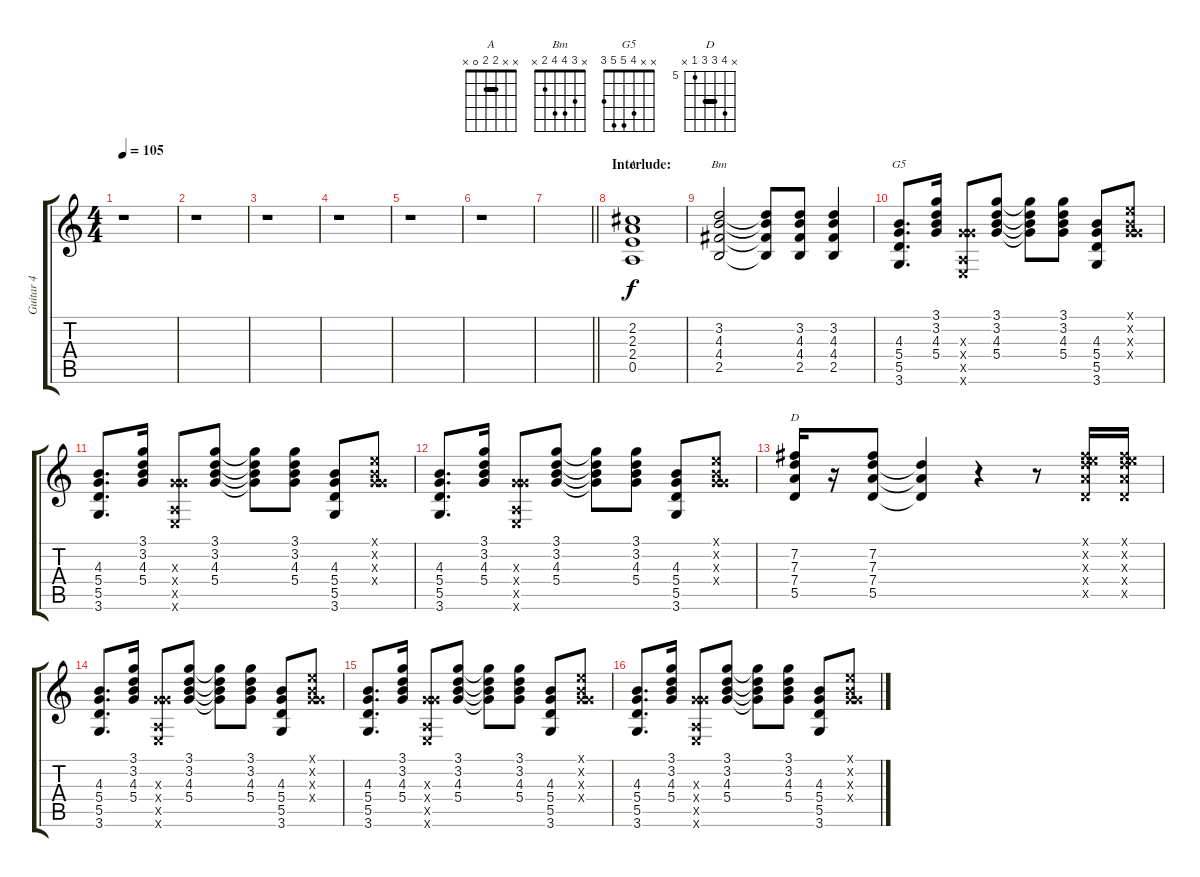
\track ("Guitar 4" "Guitar 4") {instrument acousticguitarsteel}
\staff {score tabs}
\tuning (E4 B3 G3 D3 A2 E2) {hide}
\chord ("A" x x 2 2 0 x) {barre 2}
\chord ("Bm" x 3 4 4 2 x)
\chord ("G5" x x 4 5 5 3)
\chord ("D" x 8 7 7 5 x) {firstfret 5 barre 7}
\ts (4 4)
\tempo 105
\clef g2
\ks c
r.1{dy f} |
r.1 |
r.1 |
r.1 |
r.1 |
r.1 |
\barLineRight lightlight
|
\section ("" "Interlude:")
(2.2 2.3 2.4 0.5).1{ch "A" volume 9 balance 0 instrument electricguitarclean} |
(3.2 4.3 4.4 2.5).2{ch "Bm"} (3.2{t} 4.3{t} 4.4{t} 2.5{t}).8 (3.2 4.3 4.4 2.5).8 (3.2 4.3 4.4 2.5).4 |
(4.3 5.4 5.5 3.6).8{d ch "G5"} (3.1 3.2 4.3 5.4).16 (0.3{x} 5.4{x} 0.5{x} 0.6{x}).8 (3.1 3.2 4.3 5.4).8 (3.1{t} 3.2{t} 4.3{t} 5.4{t}).8 (3.1 3.2 4.3 5.4).8 (4.3 5.4 5.5 3.6).8 (0.1{x} 0.2{x} 0.3{x} 5.4{x}).8 |
(4.3 5.4 5.5 3.6).8{d} (3.1 3.2 4.3 5.4).16 (0.3{x} 5.4{x} 0.5{x} 0.6{x}).8 (3.1 3.2 4.3 5.4).8 (3.1{t} 3.2{t} 4.3{t} 5.4{t}).8 (3.1 3.2 4.3 5.4).8 (4.3 5.4 5.5 3.6).8 (0.1{x} 0.2{x} 0.3{x} 5.4{x}).8 |
(4.3 5.4 5.5 3.6).8{d} (3.1 3.2 4.3 5.4).16 (0.3{x} 5.4{x} 0.5{x} 0.6{x}).8 (3.1 3.2 4.3 5.4).8 (3.1{t} 3.2{t} 4.3{t} 5.4{t}).8 (3.1 3.2 4.3 5.4).8 (4.3 5.4 5.5 3.6).8 (0.1{x} 0.2{x} 0.3{x} 5.4{x}).8 |
(7.2 7.3 7.4 5.5).16{ch "D"} r.16 (7.2 7.3 7.4 5.5).8 (7.3{t} 7.4{t} 5.5{t}).4 r.4 r.8 (0.1{x} 7.2{x} 7.3{x} 7.4{x} 5.5{x}).16 (0.1{x} 7.2{x} 7.3{x} 7.4{x} 5.5{x}).16 |
(4.3 5.4 5.5 3.6).8{d} (3.1 3.2 4.3 5.4).16 (0.3{x} 5.4{x} 0.5{x} 0.6{x}).8 (3.1 3.2 4.3 5.4).8 (3.1{t} 3.2{t} 4.3{t} 5.4{t}).8 (3.1 3.2 4.3 5.4).8 (4.3 5.4 5.5 3.6).8 (0.1{x} 0.2{x} 0.3{x} 5.4{x}).8 |
(4.3 5.4 5.5 3.6).8{d} (3.1 3.2 4.3 5.4).16 (0.3{x} 5.4{x} 0.5{x} 0.6{x}).8 (3.1 3.2 4.3 5.4).8 (3.1{t} 3.2{t} 4.3{t} 5.4{t}).8 (3.1 3.2 4.3 5.4).8 (4.3 5.4 5.5 3.6).8 (0.1{x} 0.2{x} 0.3{x} 5.4{x}).8 |
(4.3 5.4 5.5 3.6).8{d} (3.1 3.2 4.3 5.4).16 (0.3{x} 5.4{x} 0.5{x} 0.6{x}).8 (3.1 3.2 4.3 5.4).8 (3.1{t} 3.2{t} 4.3{t} 5.4{t}).8 (3.1 3.2 4.3 5.4).8 (4.3 5.4 5.5 3.6).8 (0.1{x} 0.2{x} 0.3{x} 5.4{x}).8
